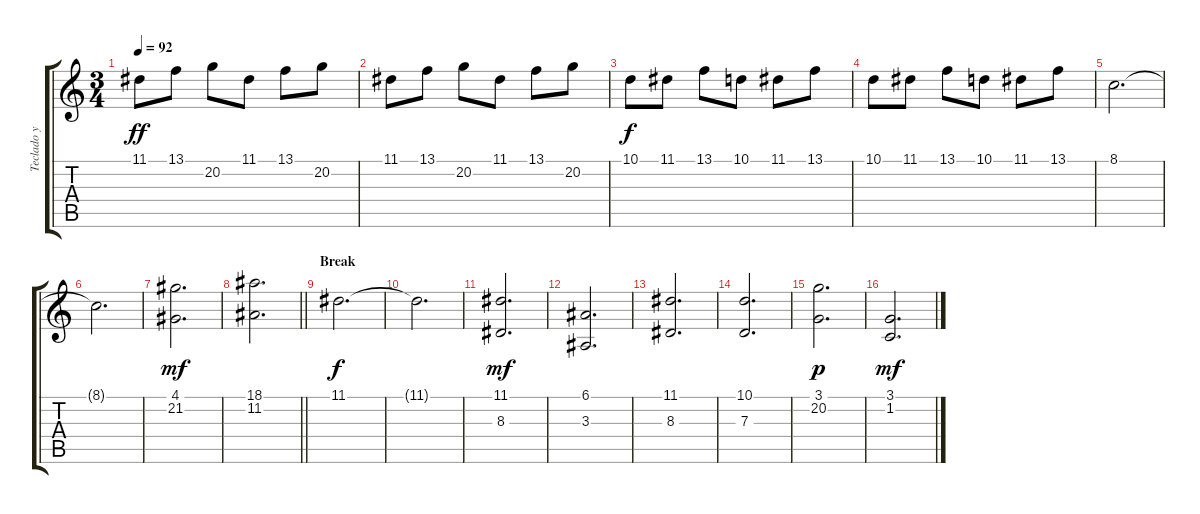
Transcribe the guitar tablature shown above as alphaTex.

\track ("Teclado y Strings" "Teclado y ") {instrument pad4choir}
\staff {score tabs}
\tuning (E4 B3 G3 D3 A2 E2) {hide}
\ts (3 4)
\tempo 92
\clef g2
\ks c
11.1.8{dy ff} 13.1.8 20.2.8 11.1.8 13.1.8 20.2.8 |
11.1.8 13.1.8 20.2.8 11.1.8 13.1.8 20.2.8 |
10.1.8{dy f} 11.1.8 13.1.8 10.1.8 11.1.8 13.1.8 |
10.1.8 11.1.8 13.1.8 10.1.8 11.1.8 13.1.8 |
8.1.2{d} |
8.1{t}.2{d} |
(4.1 21.2).2{d dy mf} |
\barLineRight lightlight
(18.1 11.2).2{d} |
\section ("" "Break")
11.1.2{d dy f} |
11.1{t}.2{d} |
(11.1 8.3).2{d dy mf volume 4 instrument pad4choir} |
(6.1 3.3).2{d} |
(11.1 8.3).2{d} |
(10.1 7.3).2{d} |
(3.1 20.2).2{d dy p} |
(3.1 1.2).2{d dy mf}
